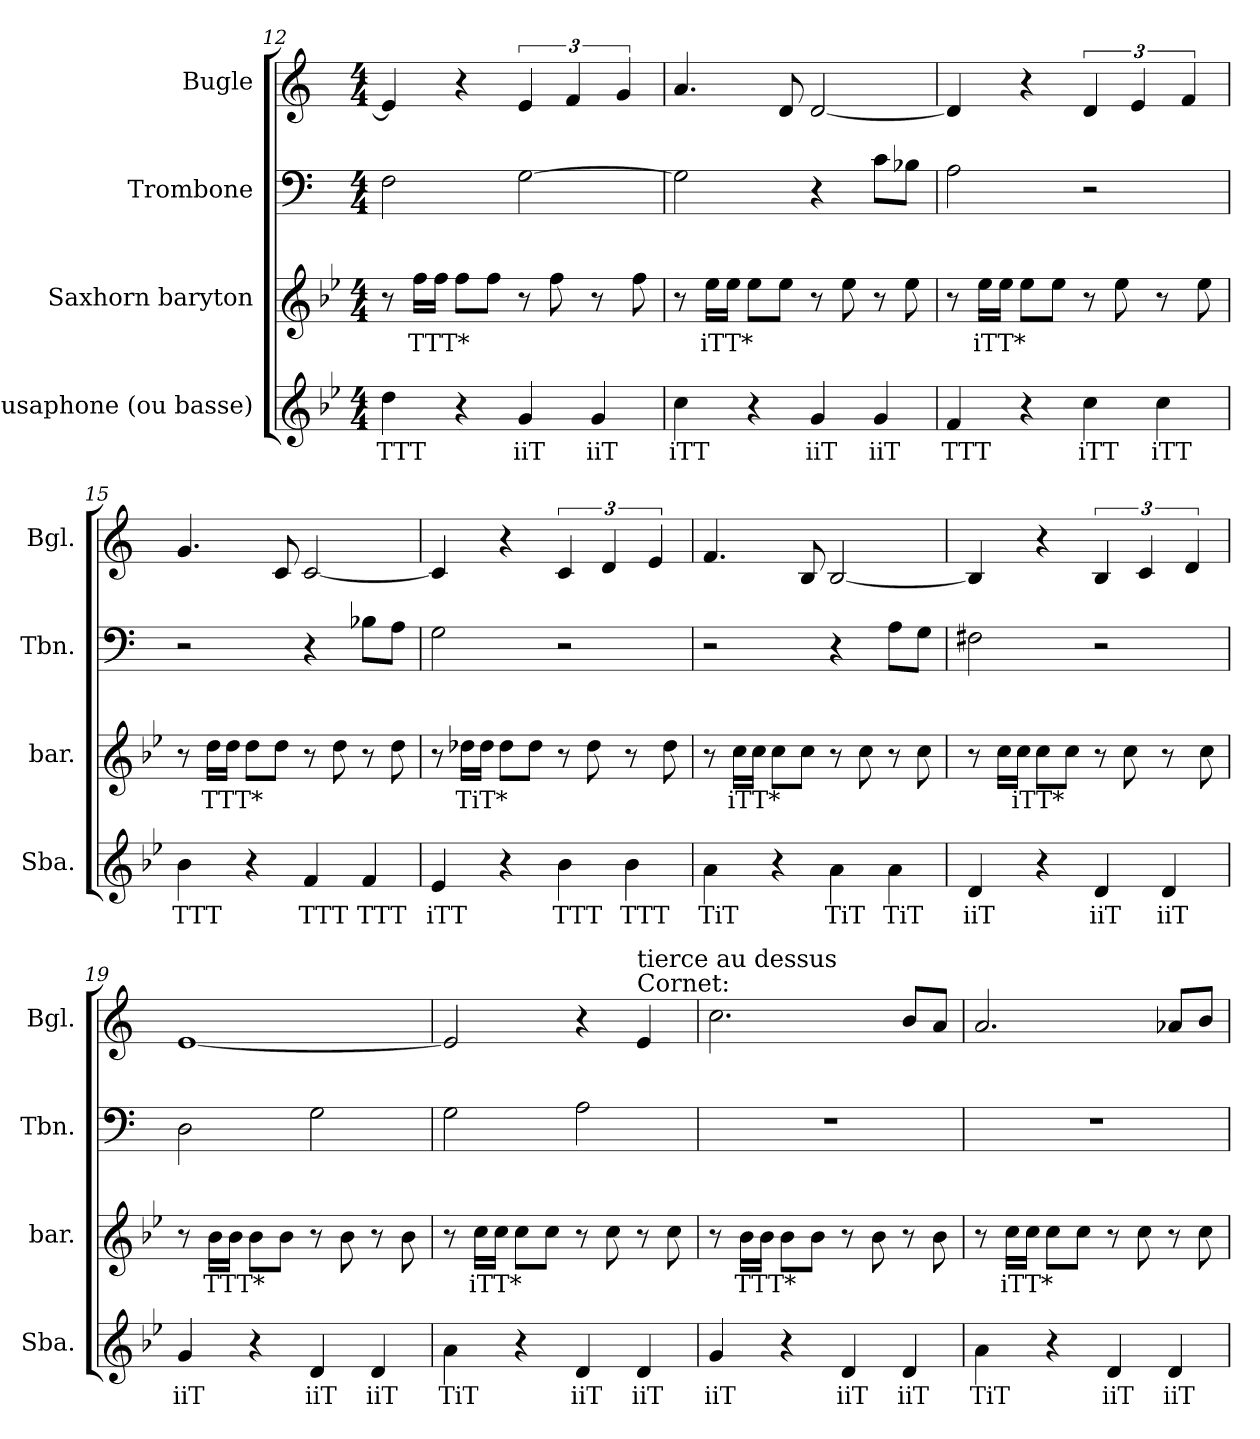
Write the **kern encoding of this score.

**kern	**text	**kern	**text	**kern	**kern
*part4	*part4	*part3	*part3	*part2	*part1
*staff4	*staff4	*staff3	*staff3	*staff2	*staff1
*I"Sousaphone (ou basse)	*	*I"Saxhorn baryton	*	*I"Trombone	*I"Bugle
*I'Sba.	*	*I'bar.	*	*I'Tbn.	*I'Bgl.
*clefG2	*	*clefG2	*	*clefF4	*clefG2
*ITrd15c26	*	*ITrd8c14	*	*	*ITrd1c2
*k[b-e-]	*	*k[b-e-]	*	*k[]	*k[b-e-]
*M4/4	*	*M4/4	*	*M4/4	*M4/4
=12	=12	=12	=12	=12	=12
!	!LO:LY:b	!	!	!	!
4D\	TTT	8r	.	2F\	4d/]
!	!	!	!LO:LY:b	!	!
.	.	16f\LL	TTT*	.	.
.	.	16f\JJ	.	.	.
4r	.	8f\L	.	.	4r
.	.	8f\J	.	.	.
!	!LO:LY:b	!	!	!	!
4GG/	iiT	8r	.	[2G\	6d/
.	.	8f\	.	.	.
.	.	.	.	.	6e-/
!	!LO:LY:b	!	!	!	!
4GG/	iiT	8r	.	.	.
.	.	.	.	.	6f/
.	.	8f\	.	.	.
=13	=13	=13	=13	=13	=13
!	!LO:LY:b	!	!	!	!
4C\	iTT	8r	.	2G\]	4.g/
!	!	!	!LO:LY:b	!	!
.	.	16e-\LL	iTT*	.	.
.	.	16e-\JJ	.	.	.
4r	.	8e-\L	.	.	.
.	.	8e-\J	.	.	8c/
!	!LO:LY:b	!	!	!	!
4GG/	iiT	8r	.	4r	[2c/
.	.	8e-\	.	.	.
!	!LO:LY:b	!	!	!	!
4GG/	iiT	8r	.	8c\L	.
.	.	8e-\	.	8B-X\J	.
!!LO:LB:g=z
=14	=14	=14	=14	=14	=14
!	!LO:LY:b	!	!	!	!
4FF/	TTT	8r	.	2A\	4c/]
!	!	!	!LO:LY:b	!	!
.	.	16e-\LL	iTT*	.	.
.	.	16e-\JJ	.	.	.
4r	.	8e-\L	.	.	4r
.	.	8e-\J	.	.	.
!	!LO:LY:b	!	!	!	!
4C\	iTT	8r	.	2r	6c/
.	.	8e-\	.	.	.
.	.	.	.	.	6d/
!	!LO:LY:b	!	!	!	!
4C\	iTT	8r	.	.	.
.	.	.	.	.	6e-/
.	.	8e-\	.	.	.
=15	=15	=15	=15	=15	=15
!	!LO:LY:b	!	!	!	!
4BB-\	TTT	8r	.	2r	4.f/
!	!	!	!LO:LY:b	!	!
.	.	16d\LL	TTT*	.	.
.	.	16d\JJ	.	.	.
4r	.	8d\L	.	.	.
.	.	8d\J	.	.	8B-/
!	!LO:LY:b	!	!	!	!
4FF/	TTT	8r	.	4r	[2B-/
.	.	8d\	.	.	.
!	!LO:LY:b	!	!	!	!
4FF/	TTT	8r	.	8B-X\L	.
.	.	8d\	.	8A\J	.
=16	=16	=16	=16	=16	=16
!	!LO:LY:b	!	!	!	!
4EE-/	iTT	8r	.	2G\	4B-/]
!	!	!	!LO:LY:b	!	!
.	.	16d-X\LL	TiT*	.	.
.	.	16d-\JJ	.	.	.
4r	.	8d-\L	.	.	4r
.	.	8d-\J	.	.	.
!	!LO:LY:b	!	!	!	!
4BB-\	TTT	8r	.	2r	6B-/
.	.	8d-\	.	.	.
.	.	.	.	.	6c/
!	!LO:LY:b	!	!	!	!
4BB-\	TTT	8r	.	.	.
.	.	.	.	.	6d/
.	.	8d-\	.	.	.
!!LO:LB:g=z
=17	=17	=17	=17	=17	=17
!	!LO:LY:b	!	!	!	!
4AA\	TiT	8r	.	2r	4.e-/
!	!	!	!LO:LY:b	!	!
.	.	16c\LL	iTT*	.	.
.	.	16c\JJ	.	.	.
4r	.	8c\L	.	.	.
.	.	8c\J	.	.	8A/
!	!LO:LY:b	!	!	!	!
4AA\	TiT	8r	.	4r	[2A/
.	.	8c\	.	.	.
!	!LO:LY:b	!	!	!	!
4AA\	TiT	8r	.	8A\L	.
.	.	8c\	.	8G\J	.
=18	=18	=18	=18	=18	=18
!	!LO:LY:b	!	!	!	!
4DD/	iiT	8r	.	2F#X\	4A/]
.	.	16c\LL	.	.	.
!	!	!	!LO:LY:b	!	!
.	.	16c\JJ	iTT*	.	.
4r	.	8c\L	.	.	4r
.	.	8c\J	.	.	.
!	!LO:LY:b	!	!	!	!
4DD/	iiT	8r	.	2r	6A/
.	.	8c\	.	.	.
.	.	.	.	.	6B-/
!	!LO:LY:b	!	!	!	!
4DD/	iiT	8r	.	.	.
.	.	.	.	.	6c/
.	.	8c\	.	.	.
=19	=19	=19	=19	=19	=19
!	!LO:LY:b	!	!	!	!
4GG/	iiT	8r	.	2D\	[1d
!	!	!	!LO:LY:b	!	!
.	.	16B-\LL	TTT*	.	.
.	.	16B-\JJ	.	.	.
4r	.	8B-\L	.	.	.
.	.	8B-\J	.	.	.
!	!LO:LY:b	!	!	!	!
4DD/	iiT	8r	.	2G\	.
.	.	8B-\	.	.	.
!	!LO:LY:b	!	!	!	!
4DD/	iiT	8r	.	.	.
.	.	8B-\	.	.	.
=20	=20	=20	=20	=20	=20
!	!LO:LY:b	!	!	!	!
4AA\	TiT	8r	.	2G\	2d/]
!	!	!	!LO:LY:b	!	!
.	.	16c\LL	iTT*	.	.
.	.	16c\JJ	.	.	.
4r	.	8c\L	.	.	.
.	.	8c\J	.	.	.
!	!LO:LY:b	!	!	!	!
4DD/	iiT	8r	.	2A\	4r
.	.	8c\	.	.	.
!	!	!	!	!	!LO:TX:a:t=Cornet&colon;
!	!	!	!	!	!LO:TX:a:t=tierce au dessus
!	!LO:LY:b	!	!	!	!
4DD/	iiT	8r	.	.	4d/
.	.	8c\	.	.	.
!!LO:PB:g=z
=21	=21	=21	=21	=21	=21
!	!LO:LY:b	!	!	!	!
4GG/	iiT	8r	.	1r	2.b-\
!	!	!	!LO:LY:b	!	!
.	.	16B-\LL	TTT*	.	.
.	.	16B-\JJ	.	.	.
4r	.	8B-\L	.	.	.
.	.	8B-\J	.	.	.
!	!LO:LY:b	!	!	!	!
4DD/	iiT	8r	.	.	.
.	.	8B-\	.	.	.
!	!LO:LY:b	!	!	!	!
4DD/	iiT	8r	.	.	8a/L
.	.	8B-\	.	.	8g/J
=22	=22	=22	=22	=22	=22
!	!LO:LY:b	!	!	!	!
4AA\	TiT	8r	.	1r	2.g/
!	!	!	!LO:LY:b	!	!
.	.	16c\LL	iTT*	.	.
.	.	16c\JJ	.	.	.
4r	.	8c\L	.	.	.
.	.	8c\J	.	.	.
!	!LO:LY:b	!	!	!	!
4DD/	iiT	8r	.	.	.
.	.	8c\	.	.	.
!	!LO:LY:b	!	!	!	!
4DD/	iiT	8r	.	.	8g-X/L
.	.	8c\	.	.	8a/J
=	=	=	=	=	=
*-	*-	*-	*-	*-	*-
